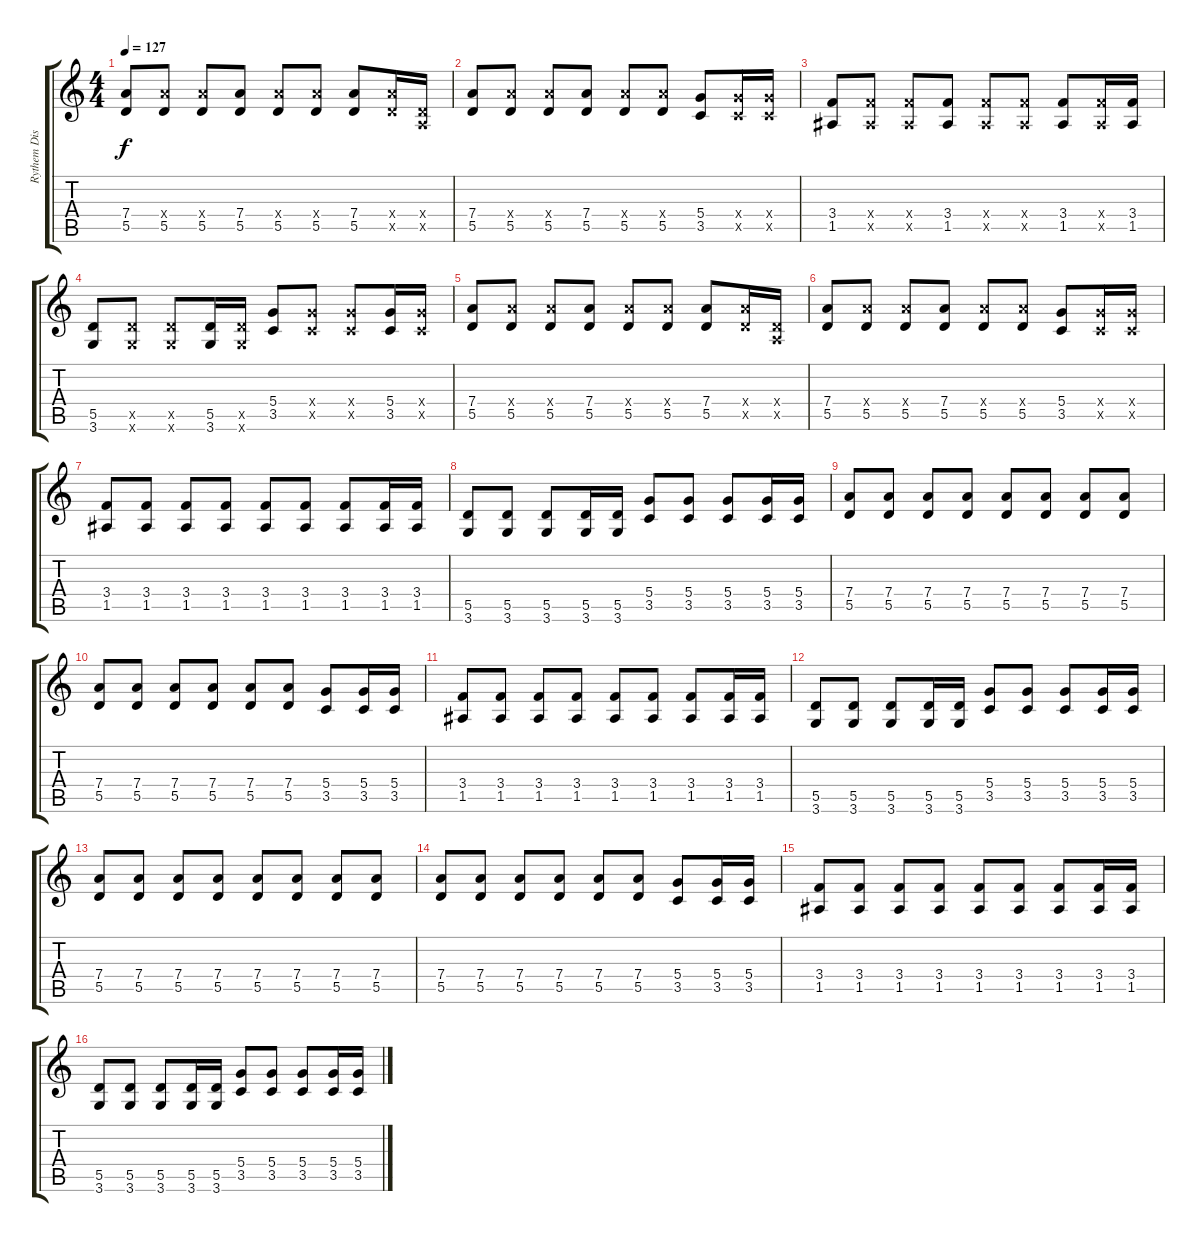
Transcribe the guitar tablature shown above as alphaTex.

\track ("Rythem Distortion" "Rythem Dis") {instrument distortionguitar}
\staff {score tabs}
\tuning (E4 B3 G3 D3 A2 E2) {hide}
\ts (4 4)
\tempo 127
\clef g2
\ks c
(7.4 5.5).8{dy f} (7.4{x} 5.5).8 (7.4{x} 5.5).8 (7.4 5.5).8 (7.4{x} 5.5).8 (7.4{x} 5.5).8 (7.4 5.5).8 (7.4{x} 5.5{x}).16 (0.4{x} 0.5{x}).16 |
(7.4 5.5).8 (7.4{x} 5.5).8 (7.4{x} 5.5).8 (7.4 5.5).8 (7.4{x} 5.5).8 (7.4{x} 5.5).8 (5.4 3.5).8 (5.4{x} 3.5{x}).16 (5.4{x} 3.5{x}).16 |
(3.4 1.5).8 (3.4{x} 1.5{x}).8 (3.4{x} 1.5{x}).8 (3.4 1.5).8 (3.4{x} 1.5{x}).8 (3.4{x} 1.5{x}).8 (3.4 1.5).8 (3.4{x} 1.5{x}).16 (3.4 1.5).16 |
(5.5 3.6).8 (5.5{x} 3.6{x}).8 (5.5{x} 3.6{x}).8 (5.5 3.6).16 (5.5{x} 3.6{x}).16 (5.4 3.5).8 (5.4{x} 3.5{x}).8 (5.4{x} 3.5{x}).8 (5.4 3.5).16 (5.4{x} 3.5{x}).16 |
(7.4 5.5).8 (7.4{x} 5.5).8 (7.4{x} 5.5).8 (7.4 5.5).8 (7.4{x} 5.5).8 (7.4{x} 5.5).8 (7.4 5.5).8 (7.4{x} 5.5{x}).16 (0.4{x} 0.5{x}).16 |
(7.4 5.5).8 (7.4{x} 5.5).8 (7.4{x} 5.5).8 (7.4 5.5).8 (7.4{x} 5.5).8 (7.4{x} 5.5).8 (5.4 3.5).8 (5.4{x} 3.5{x}).16 (5.4{x} 3.5{x}).16 |
(3.4 1.5).8 (3.4 1.5).8 (3.4 1.5).8 (3.4 1.5).8 (3.4 1.5).8 (3.4 1.5).8 (3.4 1.5).8 (3.4 1.5).16 (3.4 1.5).16 |
(5.5 3.6).8 (5.5 3.6).8 (5.5 3.6).8 (5.5 3.6).16 (5.5 3.6).16 (5.4 3.5).8 (5.4 3.5).8 (5.4 3.5).8 (5.4 3.5).16 (5.4 3.5).16 |
(7.4 5.5).8 (7.4 5.5).8 (7.4 5.5).8 (7.4 5.5).8 (7.4 5.5).8 (7.4 5.5).8 (7.4 5.5).8 (7.4 5.5).8 |
(7.4 5.5).8 (7.4 5.5).8 (7.4 5.5).8 (7.4 5.5).8 (7.4 5.5).8 (7.4 5.5).8 (5.4 3.5).8 (5.4 3.5).16 (5.4 3.5).16 |
(3.4 1.5).8 (3.4 1.5).8 (3.4 1.5).8 (3.4 1.5).8 (3.4 1.5).8 (3.4 1.5).8 (3.4 1.5).8 (3.4 1.5).16 (3.4 1.5).16 |
(5.5 3.6).8 (5.5 3.6).8 (5.5 3.6).8 (5.5 3.6).16 (5.5 3.6).16 (5.4 3.5).8 (5.4 3.5).8 (5.4 3.5).8 (5.4 3.5).16 (5.4 3.5).16 |
(7.4 5.5).8 (7.4 5.5).8 (7.4 5.5).8 (7.4 5.5).8 (7.4 5.5).8 (7.4 5.5).8 (7.4 5.5).8 (7.4 5.5).8 |
(7.4 5.5).8 (7.4 5.5).8 (7.4 5.5).8 (7.4 5.5).8 (7.4 5.5).8 (7.4 5.5).8 (5.4 3.5).8 (5.4 3.5).16 (5.4 3.5).16 |
(3.4 1.5).8 (3.4 1.5).8 (3.4 1.5).8 (3.4 1.5).8 (3.4 1.5).8 (3.4 1.5).8 (3.4 1.5).8 (3.4 1.5).16 (3.4 1.5).16 |
(5.5 3.6).8 (5.5 3.6).8 (5.5 3.6).8 (5.5 3.6).16 (5.5 3.6).16 (5.4 3.5).8 (5.4 3.5).8 (5.4 3.5).8 (5.4 3.5).16 (5.4 3.5).16
